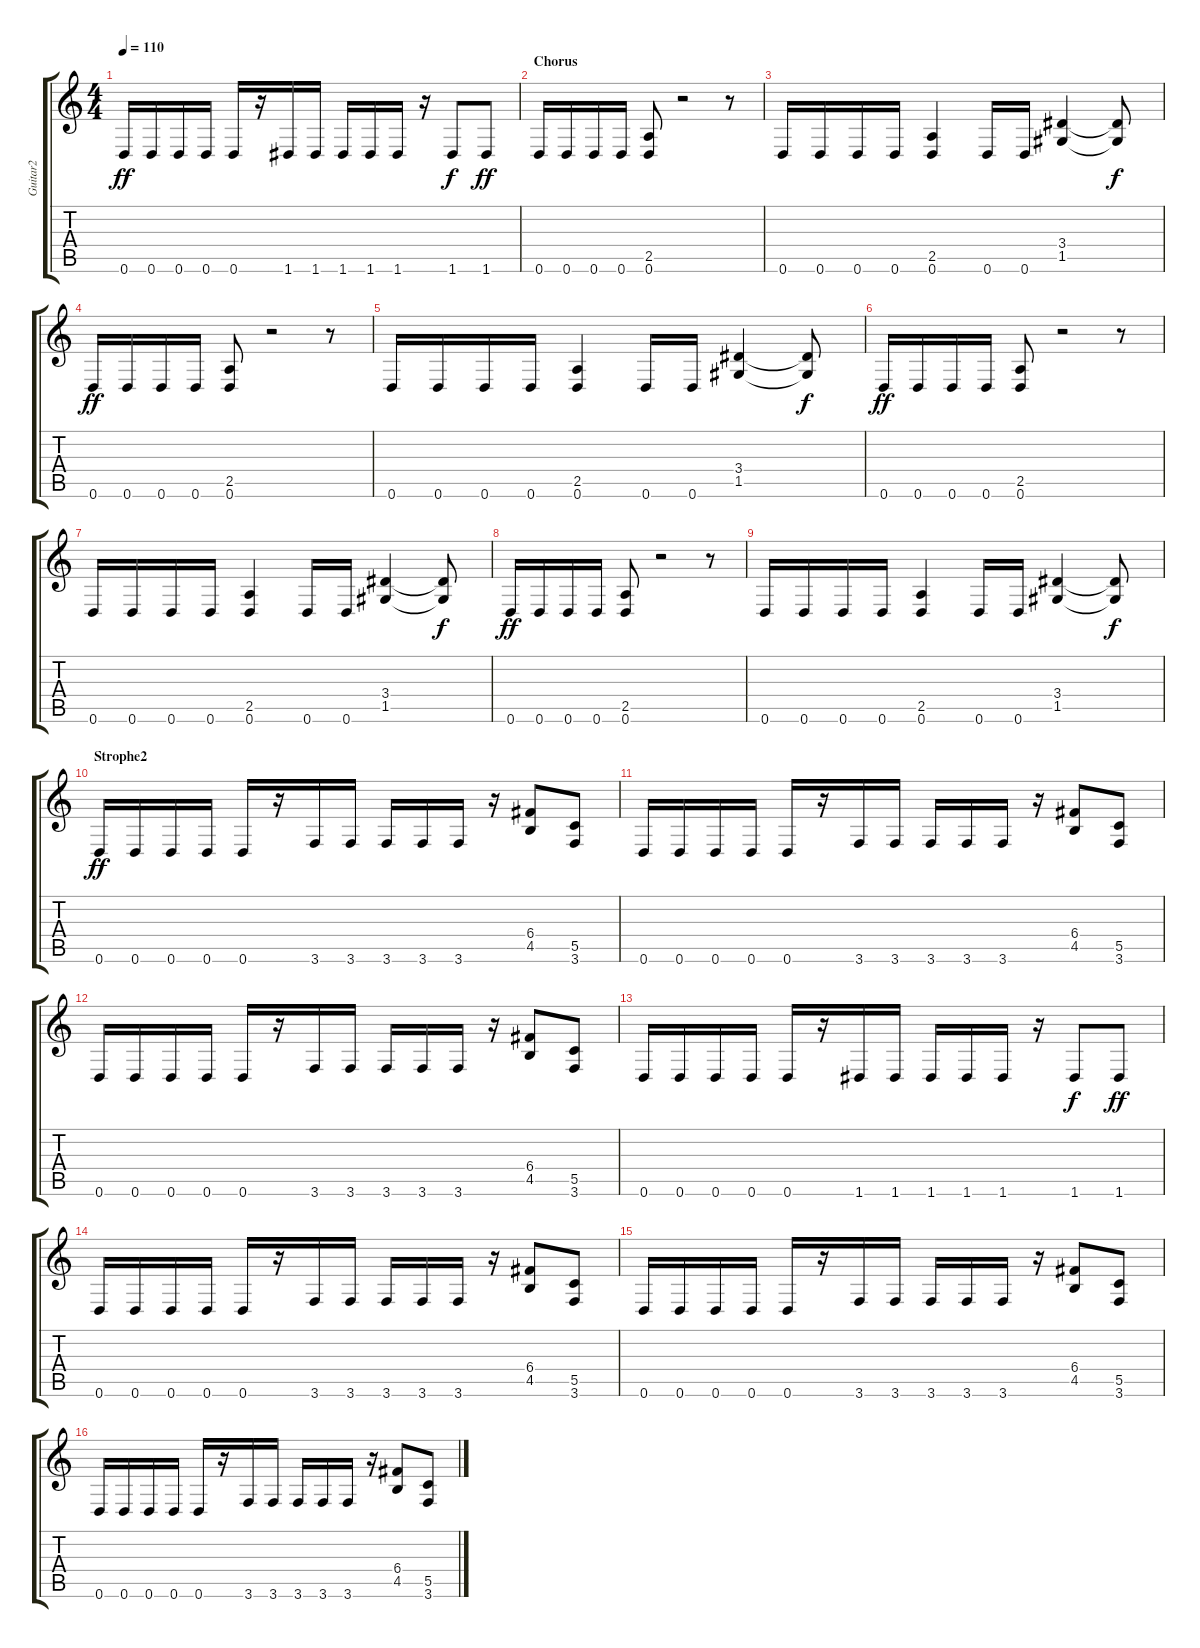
\track ("Guitar2" "Guitar2") {instrument distortionguitar}
\staff {score tabs}
\tuning (D4 A3 F3 C3 G2 D2) {hide}
\ts (4 4)
\tempo 110
\clef g2
\ks c
0.6.16{dy ff} 0.6.16 0.6.16 0.6.16 0.6.16 r.16 1.6.16 1.6.16 1.6.16 1.6.16 1.6.16 r.16 1.6.8{dy f} 1.6.8{dy ff} |
\section ("" "Chorus")
0.6.16 0.6.16 0.6.16 0.6.16 (2.5 0.6).8 r.2 r.8 |
0.6.16 0.6.16 0.6.16 0.6.16 (2.5 0.6).4 0.6.16 0.6.16 (3.4 1.5).4 (3.4{t} 1.5{t}).8{dy f} |
0.6.16{dy ff} 0.6.16 0.6.16 0.6.16 (2.5 0.6).8 r.2 r.8 |
0.6.16 0.6.16 0.6.16 0.6.16 (2.5 0.6).4 0.6.16 0.6.16 (3.4 1.5).4 (3.4{t} 1.5{t}).8{dy f} |
0.6.16{dy ff} 0.6.16 0.6.16 0.6.16 (2.5 0.6).8 r.2 r.8 |
0.6.16 0.6.16 0.6.16 0.6.16 (2.5 0.6).4 0.6.16 0.6.16 (3.4 1.5).4 (3.4{t} 1.5{t}).8{dy f} |
0.6.16{dy ff} 0.6.16 0.6.16 0.6.16 (2.5 0.6).8 r.2 r.8 |
0.6.16 0.6.16 0.6.16 0.6.16 (2.5 0.6).4 0.6.16 0.6.16 (3.4 1.5).4 (3.4{t} 1.5{t}).8{dy f} |
\section ("" "Strophe2")
0.6.16{dy ff} 0.6.16 0.6.16 0.6.16 0.6.16 r.16 3.6.16 3.6.16 3.6.16 3.6.16 3.6.16 r.16 (6.4 4.5).8 (5.5 3.6).8 |
0.6.16 0.6.16 0.6.16 0.6.16 0.6.16 r.16 3.6.16 3.6.16 3.6.16 3.6.16 3.6.16 r.16 (6.4 4.5).8 (5.5 3.6).8 |
0.6.16 0.6.16 0.6.16 0.6.16 0.6.16 r.16 3.6.16 3.6.16 3.6.16 3.6.16 3.6.16 r.16 (6.4 4.5).8 (5.5 3.6).8 |
0.6.16 0.6.16 0.6.16 0.6.16 0.6.16 r.16 1.6.16 1.6.16 1.6.16 1.6.16 1.6.16 r.16 1.6.8{dy f} 1.6.8{dy ff} |
0.6.16 0.6.16 0.6.16 0.6.16 0.6.16 r.16 3.6.16 3.6.16 3.6.16 3.6.16 3.6.16 r.16 (6.4 4.5).8 (5.5 3.6).8 |
0.6.16 0.6.16 0.6.16 0.6.16 0.6.16 r.16 3.6.16 3.6.16 3.6.16 3.6.16 3.6.16 r.16 (6.4 4.5).8 (5.5 3.6).8 |
0.6.16 0.6.16 0.6.16 0.6.16 0.6.16 r.16 3.6.16 3.6.16 3.6.16 3.6.16 3.6.16 r.16 (6.4 4.5).8 (5.5 3.6).8
